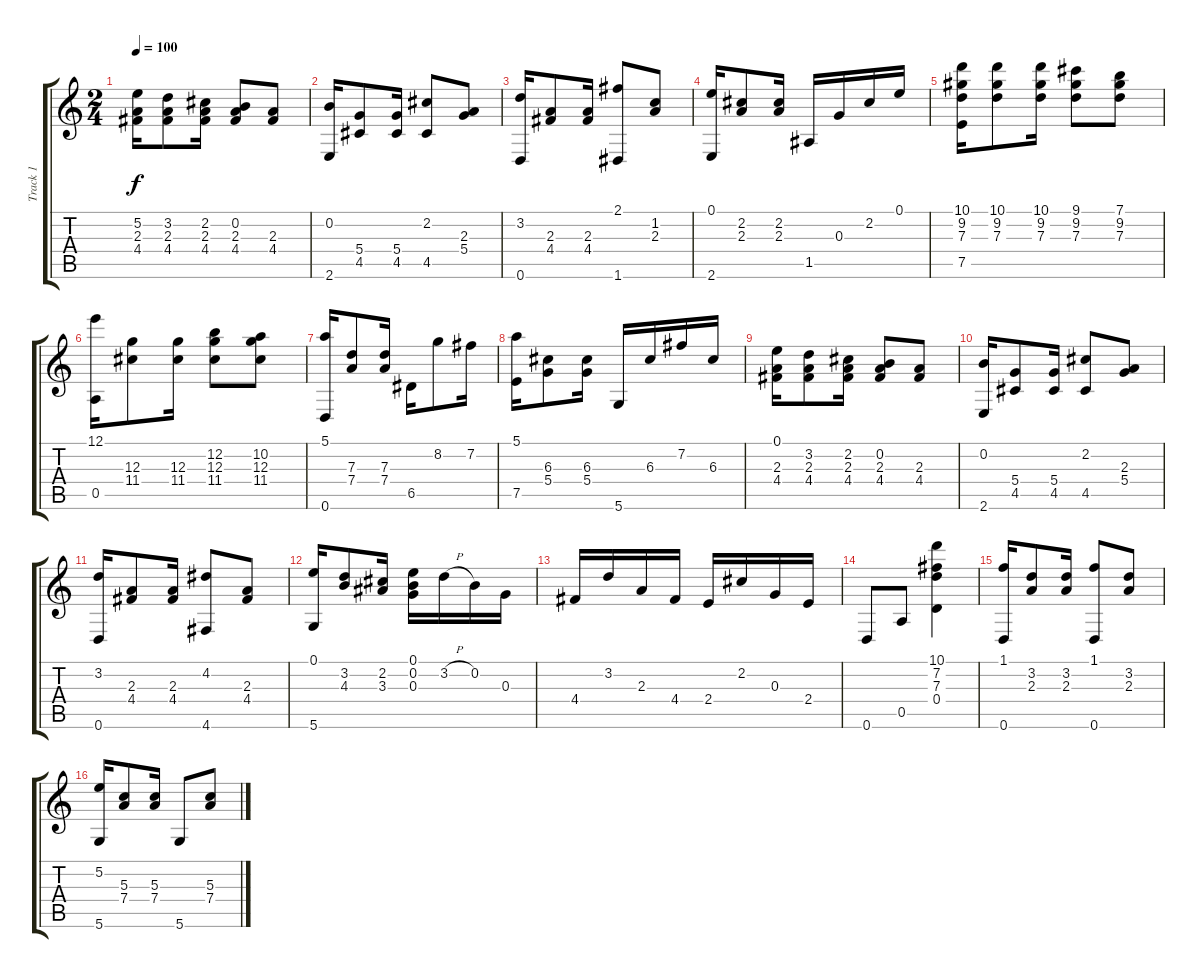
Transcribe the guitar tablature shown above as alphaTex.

\track ("Track 1" "Track 1") {instrument acousticguitarnylon}
\staff {score tabs}
\tuning (E4 B3 G3 D3 A2 D2) {hide}
\ts (2 4)
\tempo 100
\clef g2
\ks c
(5.2 2.3 4.4).16{dy f} (3.2 2.3 4.4).8 (2.2 2.3 4.4).16 (0.2 2.3 4.4).8 (2.3 4.4).8 |
(0.2 2.6).16 (5.4 4.5).8 (5.4 4.5).16 (2.2 4.5).8 (2.3 5.4).8 |
(3.2 0.6).16 (2.3 4.4).8 (2.3 4.4).16 (2.1 1.6).8 (1.2 2.3).8 |
(0.1 2.6).16 (2.2 2.3).8 (2.2 2.3).16 1.5.16 0.3.16 2.2.16 0.1.16 |
(10.1 9.2 7.3 7.5).16 (10.1 9.2 7.3).8 (10.1 9.2 7.3).16 (9.1 9.2 7.3).8 (7.1 9.2 7.3).8 |
(12.1 0.5).16 (12.3 11.4).8 (12.3 11.4).16 (12.2 12.3 11.4).8 (10.2 12.3 11.4).8 |
(5.1 0.6).16 (7.3 7.4).8 (7.3 7.4).16 6.5.16 8.2.8 7.2.16 |
(5.1 7.5).16 (6.3 5.4).8 (6.3 5.4).16 5.6.16 6.3.16 7.2.16 6.3.16 |
(0.1 2.3 4.4).16 (3.2 2.3 4.4).8 (2.2 2.3 4.4).16 (0.2 2.3 4.4).8 (2.3 4.4).8 |
(0.2 2.6).16 (5.4 4.5).8 (5.4 4.5).16 (2.2 4.5).8 (2.3 5.4).8 |
(3.2 0.6).16 (2.3 4.4).8 (2.3 4.4).16 (4.2 4.6).8 (2.3 4.4).8 |
(0.1 5.6).16 (3.2 4.3).8 (2.2 3.3).16 (0.1 0.2 0.3).16 3.2{h}.16 0.2.16 0.3.16 |
4.4.16 3.2.16 2.3.16 4.4.16 2.4.16 2.2.16 0.3.16 2.4.16 |
0.6.8 0.5.8 (10.1 7.2 7.3 0.4).4 |
(1.1 0.6).16 (3.2 2.3).8 (3.2 2.3).16 (1.1 0.6).8 (3.2 2.3).8 |
(5.2 5.6).16 (5.3 7.4).8 (5.3 7.4).16 5.6.8 (5.3 7.4).8
